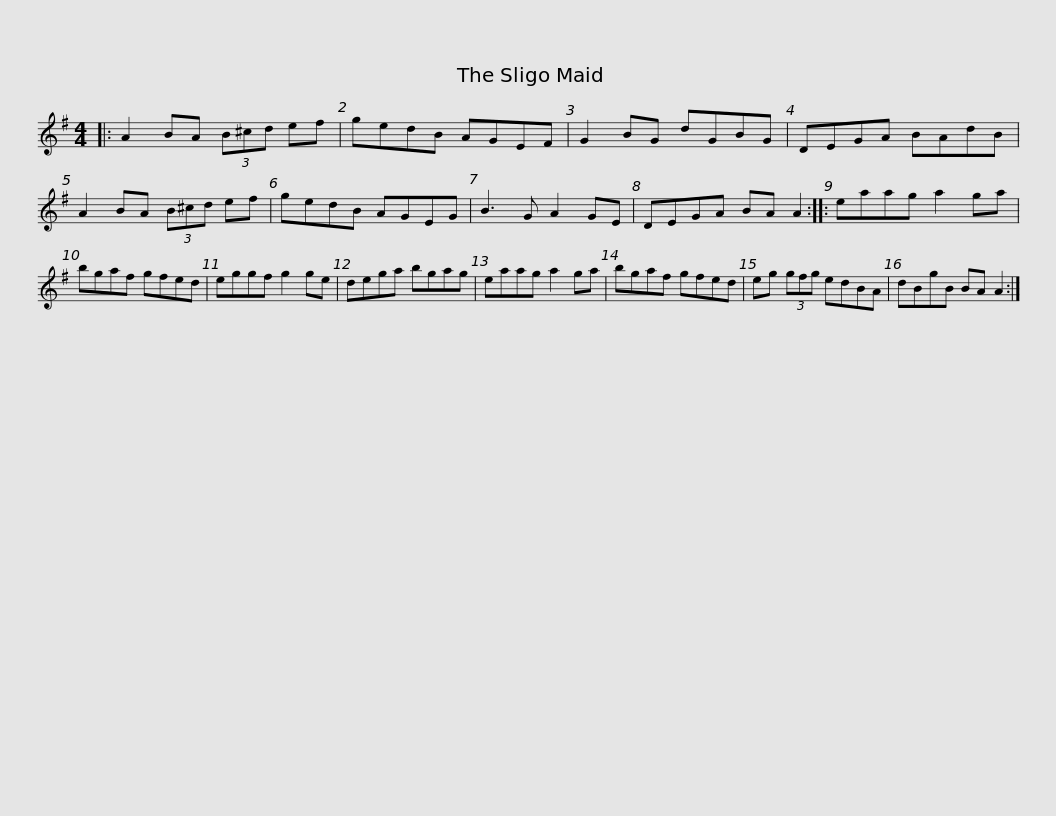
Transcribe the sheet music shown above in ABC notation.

X:1
L:1/8
M:4/4
I:linebreak $
K:G
V:1 treble
V:1
|: A2 BA (3B^cd ef | gedB AGEF | G2 BG dGBG | DEGA BAdB | A2 BA (3B^cd ef |$ %5
 gedB AGEG | B3 G A2 GE | DEGA BA A2 :: eaag a2 ga | bgaf gfed | %10
 eggf g2 ge |$ dega bgag | eaag a2 ga | bgaf gfed | eg (3gfg edBA | %15
 dBgB BA A2 :| %16
